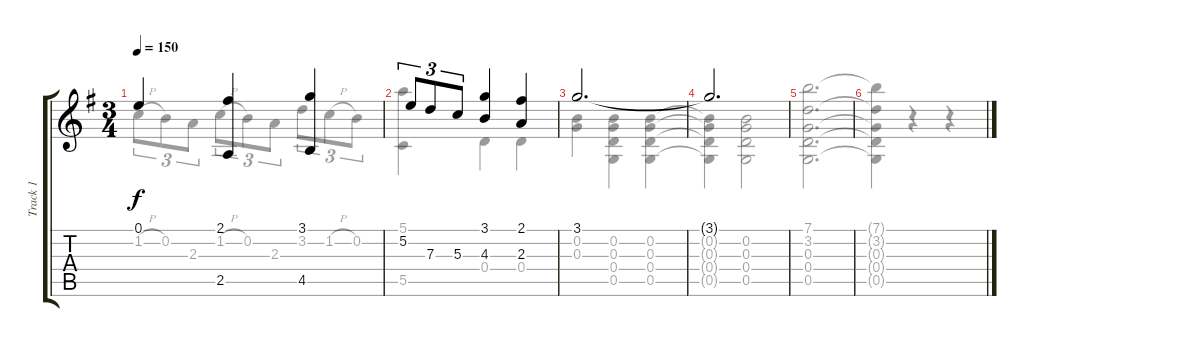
\track ("Track 1" "Track 1") {instrument acousticguitarnylon}
\staff {score tabs}
\tuning (E4 B3 G3 D3 G2 D2) {hide}
\voice
\ts (3 4)
\tempo 150
\clef g2
\ks g
0.1.4{dy f} (2.1 2.5).4 (3.1 4.5).4 |
5.2.8{tu (3 2)} 7.3.8{tu (3 2)} 5.3.8{tu (3 2)} (3.1 4.3).4 (2.1 2.3).4 |
3.1.2{d} |
3.1{t}.2{d} |
|
\voice
\clef g2
\ottava regular
\simile none
\ks g
1.2{h}.8{tu (3 2) dy f} 0.2.8{tu (3 2)} 2.3.8{tu (3 2)} 1.2{h}.8{tu (3 2)} 0.2.8{tu (3 2)} 2.3.8{tu (3 2)} 3.2.8{tu (3 2)} 1.2{h}.8{tu (3 2)} 0.2.8{tu (3 2)} |
(5.1 5.5).4 0.4.4 0.4.4 |
(0.2 0.3).4 (0.2 0.3 0.4 0.5).4 (0.2 0.3 0.4 0.5).4 |
(0.2{t} 0.3{t} 0.4{t} 0.5{t}).4 (0.2 0.3 0.4 0.5).2 |
(7.1 3.2 0.3 0.4 0.5).2{d} |
(7.1{t} 3.2{t} 0.3{t} 0.4{t} 0.5{t}).4 r.4 r.4
